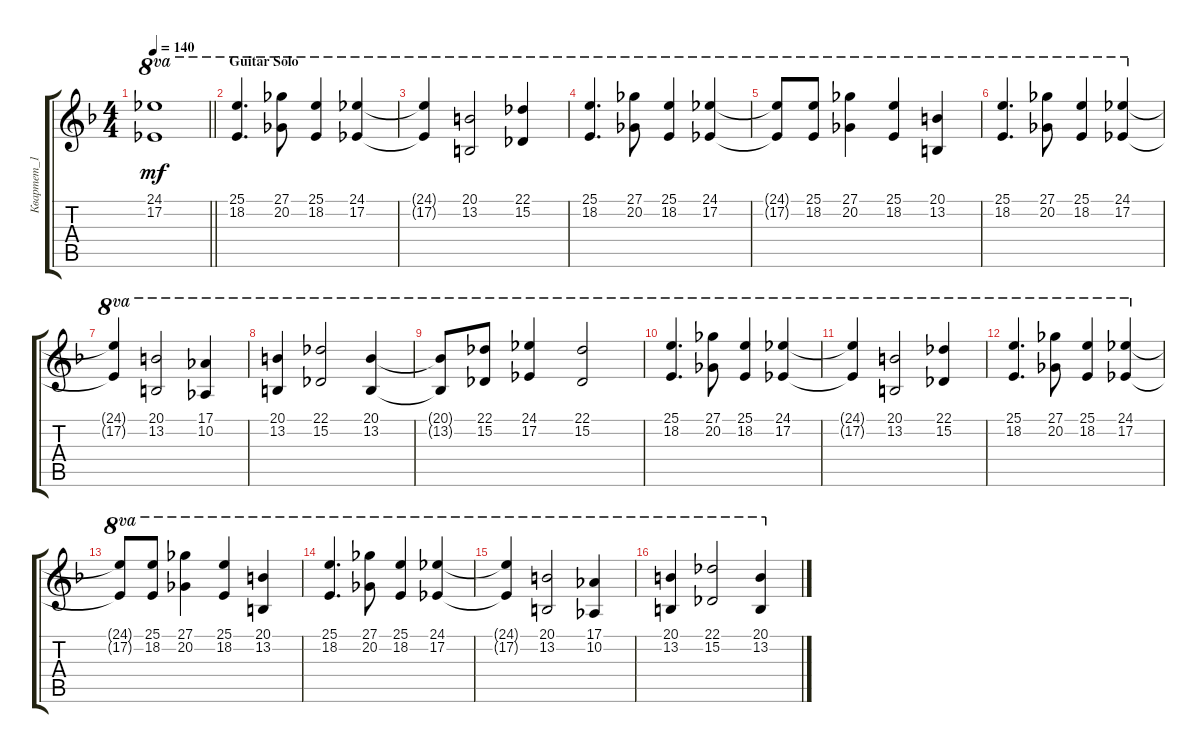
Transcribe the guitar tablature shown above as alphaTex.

\track ("Квартет_1" "Квартет_1") {instrument stringensemble2}
\staff {score tabs}
\tuning (Eb4 Bb3 Gb3 Db3 Ab2 Db2) {hide}
\ts (4 4)
\tempo 140
\clef g2
\barLineRight lightlight
\ks dminor
(24.1 17.2).1{ot 8va dy mf} |
\section ("" "Guitar Solo")
(25.1 18.2).4{d ot 8va} (27.1 20.2).8{ot 8va} (25.1 18.2).4{ot 8va} (24.1 17.2).4{ot 8va} |
(24.1{t} 17.2{t}).4{ot 8va} (20.1 13.2).2{ot 8va} (22.1 15.2).4{ot 8va} |
(25.1 18.2).4{d ot 8va} (27.1 20.2).8{ot 8va} (25.1 18.2).4{ot 8va} (24.1 17.2).4{ot 8va} |
(24.1{t} 17.2{t}).8{ot 8va} (25.1 18.2).8{ot 8va} (27.1 20.2).4{ot 8va} (25.1 18.2).4{ot 8va} (20.1 13.2).4{ot 8va} |
(25.1 18.2).4{d ot 8va} (27.1 20.2).8{ot 8va} (25.1 18.2).4{ot 8va} (24.1 17.2).4{ot 8va} |
(24.1{t} 17.2{t}).4{ot 8va} (20.1 13.2).2{ot 8va} (17.1 10.2).4{ot 8va} |
(20.1 13.2).4{ot 8va} (22.1 15.2).2{ot 8va} (20.1 13.2).4{ot 8va} |
(20.1{t} 13.2{t}).8{ot 8va} (22.1 15.2).8{ot 8va} (24.1 17.2).4{ot 8va} (22.1 15.2).2{ot 8va} |
(25.1 18.2).4{d ot 8va} (27.1 20.2).8{ot 8va} (25.1 18.2).4{ot 8va} (24.1 17.2).4{ot 8va} |
(24.1{t} 17.2{t}).4{ot 8va} (20.1 13.2).2{ot 8va} (22.1 15.2).4{ot 8va} |
(25.1 18.2).4{d ot 8va} (27.1 20.2).8{ot 8va} (25.1 18.2).4{ot 8va} (24.1 17.2).4{ot 8va} |
(24.1{t} 17.2{t}).8{ot 8va} (25.1 18.2).8{ot 8va} (27.1 20.2).4{ot 8va} (25.1 18.2).4{ot 8va} (20.1 13.2).4{ot 8va} |
(25.1 18.2).4{d ot 8va} (27.1 20.2).8{ot 8va} (25.1 18.2).4{ot 8va} (24.1 17.2).4{ot 8va} |
(24.1{t} 17.2{t}).4{ot 8va} (20.1 13.2).2{ot 8va} (17.1 10.2).4{ot 8va} |
(20.1 13.2).4{ot 8va} (22.1 15.2).2{ot 8va} (20.1 13.2).4{ot 8va}
